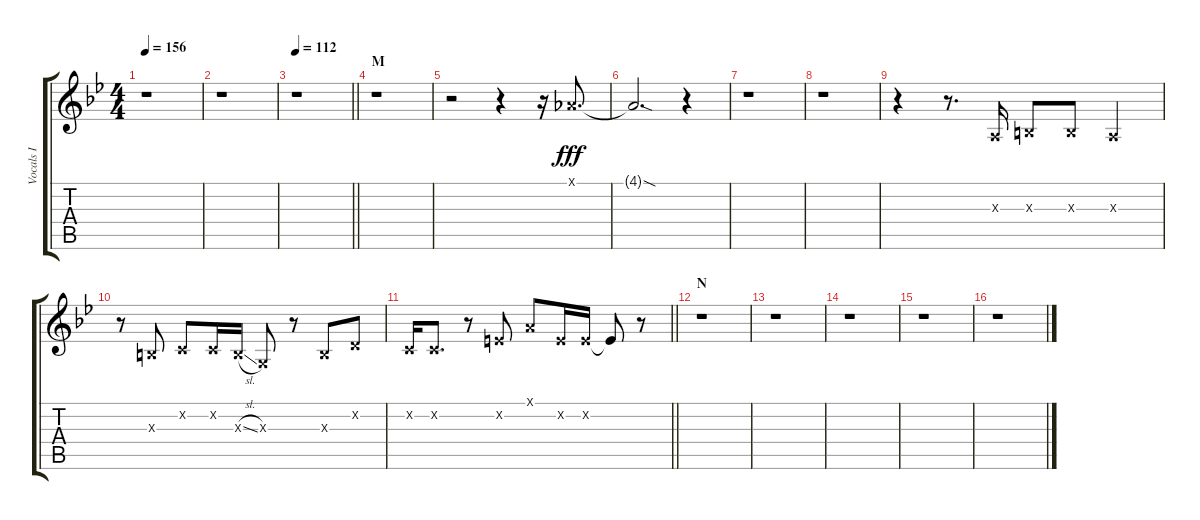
\track ("Vocals I" "Vocals I") {instrument voiceoohs}
\staff {score tabs}
\tuning (E4 B3 G3 D3 A2 E2) {hide}
\ts (4 4)
\tempo 156
\clef g2
\ks bb
r.1{dy fff} |
r.1 |
\tempo 112
\barLineRight lightlight
r.1 |
\section ("" "M")
r.1 |
r.2 r.4 r.16 4.1{x}.8{d} |
4.1{sod t}.2{d} r.4 |
r.1 |
r.1 |
r.4 r.8{d} 2.3{x}.16 4.3{x}.8 4.3{x}.8 2.3{x}.4 |
r.8 4.3{x}.8 1.2{x}.8 1.2{x}.16 4.3{sl x}.16 0.3{x}.8 r.8 4.3{x}.8 3.2{x}.8 |
\barLineRight lightlight
1.2{x}.16 1.2{x}.8{d} r.8 5.2{x}.8 5.1{x}.8 5.2{x}.16 5.2{x}.16 5.2{t}.8 r.8 |
\section ("" "N")
r.1 |
r.1 |
r.1 |
r.1 |
r.1
